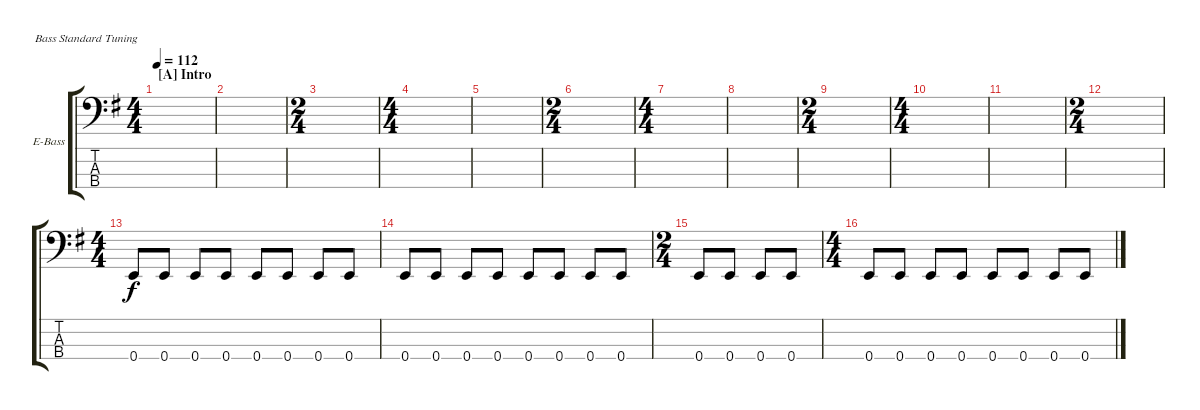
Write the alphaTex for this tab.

\defaultSystemsLayout 4
\bracketExtendMode groupsimilarinstruments
\firstSystemTrackNameOrientation horizontal
\otherSystemsTrackNameOrientation horizontal
\track ("Bass" "E-Bass") {instrument electricbassfinger}
\staff {score tabs}
\tuning (G2 D2 A1 E1)
\ts (4 4)
\section ("A" "Intro")
\tempo 112
\clef f4
\scale
1.08575
\ks g
|
\scale
0.91425 |
\ts (2 4)
\scale
1.08575 |
\ts (4 4)
\scale
0.91425 |
\scale
1.05549 |
\ts (2 4)
\scale
0.944515 |
\ts (4 4)
\scale
1.08575 |
\scale
0.91425 |
\ts (2 4)
\scale
1.08575 |
\ts (4 4)
\scale
0.91425 |
\scale
1.05549 |
\ts (2 4)
\scale
0.944515 |
\ts (4 4)
\scale
1.08575 0.4.8 0.4.8 0.4.8 0.4.8 0.4.8 0.4.8 0.4.8 0.4.8 |
\scale
0.91425 0.4.8 0.4.8 0.4.8 0.4.8 0.4.8 0.4.8 0.4.8 0.4.8 |
\ts (2 4)
\scale
1.08575 0.4.8 0.4.8 0.4.8 0.4.8 |
\ts (4 4)
\scale
0.91425 0.4.8 0.4.8 0.4.8 0.4.8 0.4.8 0.4.8 0.4.8 0.4.8
